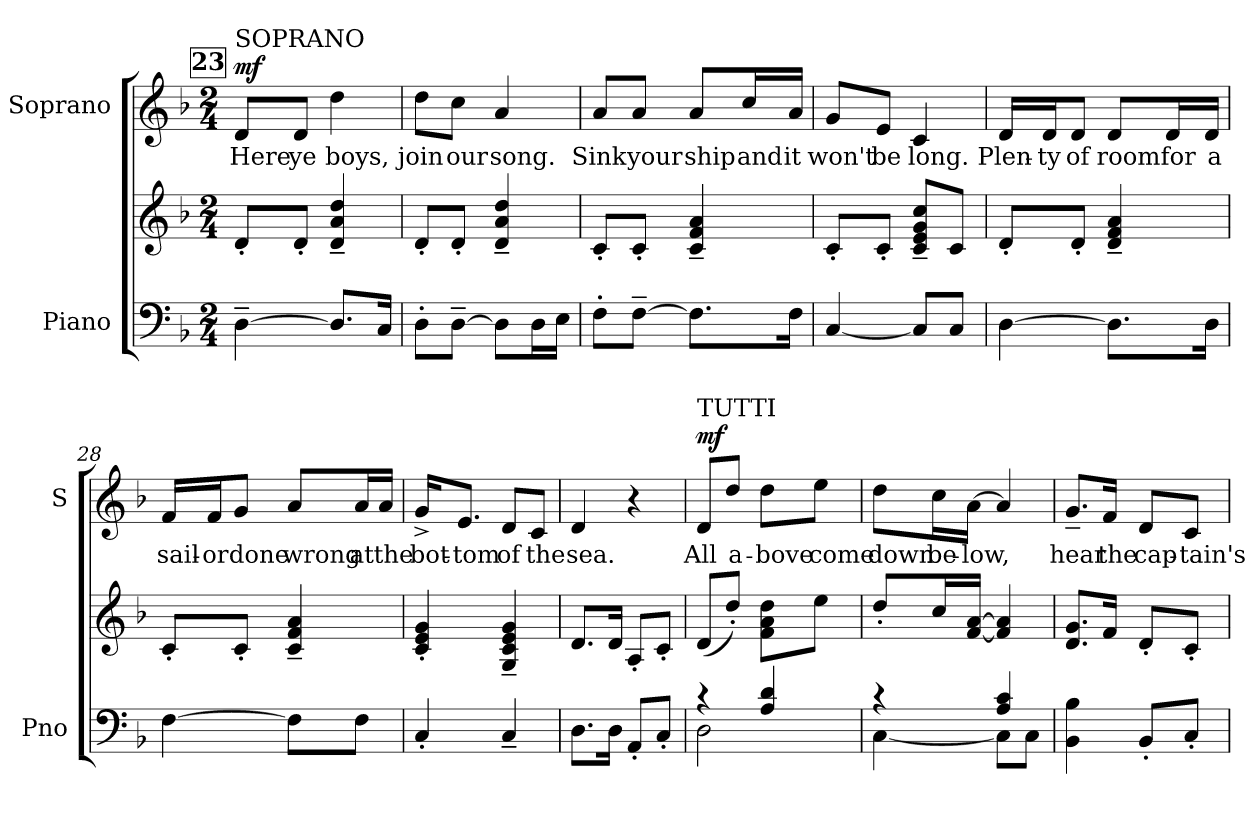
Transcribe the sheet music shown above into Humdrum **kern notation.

**kern	**kern	**kern	**text	**dynam
*part2	*part2	*part1	*part1	*part1
*staff3	*staff2	*staff1	*staff1	*staff1
*I"Piano	*	*I"Soprano	*	*
*I'Pno	*	*I'S	*	*
!!LO:LB:g=z
*clefF4	*clefG2	*clefG2	*	*
*k[b-]	*k[b-]	*k[b-]	*	*
*d:	*d:	*d:	*	*
*M2/4	*M2/4	*M2/4	*	*
!!LO:REH:place=s1:a:B:fs=9.9:t=23
=23	=23	=23	=23	=23
!	!	!LO:TX:a:t=SOPRANO	!	!
!	!	!	!LO:LY:b	!LO:DY:a
[4D~>\	8d'</L	8d/L	Here	mf
!	!	!	!LO:LY:b	!
.	8d'</J	8d/J	ye	.
!	!	!	!LO:LY:b	!
8.D/L]	4d/~< 4a/~< 4dd/~<	4dd\	boys,	.
16C/Jk	.	.	.	.
=24	=24	=24	=24	=24
!	!	!	!LO:LY:b	!
8D'>\L	8d'</L	8dd\L	join	.
!	!	!	!LO:LY:b	!
[8D~>\J	8d'</J	8cc\J	our	.
!	!	!	!LO:LY:b	!
8D\L]	4d/~< 4a/~< 4dd/~<	4a/	song.	.
16D\L	.	.	.	.
16E\JJ	.	.	.	.
=25	=25	=25	=25	=25
!	!	!	!LO:LY:b	!
8F'>\L	8c'</L	8a/L	Sink	.
!	!	!	!LO:LY:b	!
[8F~>\J	8c'</J	8a/J	your	.
!	!	!	!LO:LY:b	!
8.F\L]	4c/~< 4f/~< 4a/~<	8a/L	ship	.
!	!	!	!LO:LY:b	!
.	.	16cc/L	and	.
!	!	!	!LO:LY:b	!
16F\Jk	.	16a/JJ	it	.
=26	=26	=26	=26	=26
!	!	!	!LO:LY:b	!
[4C/	8c'</L	8g/L	won't	.
!	!	!	!LO:LY:b	!
.	8c'</J	8e/J	be	.
!	!	!	!LO:LY:b	!
8C/L]	8c/~< 8e/~< 8g/~< 8cc/~<L	4c/	long.	.
8C/J	8c/J	.	.	.
!!LO:LB:g=z
=27	=27	=27	=27	=27
!	!	!	!LO:LY:b	!
[4D\	8d'</L	16d/LL	Plen-	.
!	!	!	!LO:LY:b	!
.	.	16d/J	-ty	.
!	!	!	!LO:LY:b	!
.	8d'</J	8d/J	of	.
!	!	!	!LO:LY:b	!
8.D\L]	4d/~< 4f/~< 4a/~<	8d/L	room	.
!	!	!	!LO:LY:b	!
.	.	16d/L	for	.
!	!	!	!LO:LY:b	!
16D\Jk	.	16d/JJ	a	.
=28	=28	=28	=28	=28
!	!	!	!LO:LY:b	!
[4F\	8c'</L	16f/LL	sail-	.
!	!	!	!LO:LY:b	!
.	.	16f/J	-or	.
!	!	!	!LO:LY:b	!
.	8c'</J	8g/J	done	.
!	!	!	!LO:LY:b	!
8F\L]	4c/~< 4f/~< 4a/~<	8a/L	wrong	.
!	!	!	!LO:LY:b	!
8F\J	.	16a/L	at	.
!	!	!	!LO:LY:b	!
.	.	16a/JJ	the	.
=29	=29	=29	=29	=29
!	!	!	!LO:LY:b	!
4C'</	4c/'< 4e/'< 4g/'<	16g^>/KL	bot-	.
!	!	!	!LO:LY:b	!
.	.	8.e/J	-tom	.
!	!	!	!LO:LY:b	!
4C~</	4G/~< 4c/~< 4e/~< 4g/~<	8d/L	of	.
!	!	!	!LO:LY:b	!
.	.	8c/J	the	.
=30	=30	=30	=30	=30
!	!	!	!LO:LY:b	!
8.D\L	8.d/L	4d/	sea.	.
16D\Jk	16d/Jk	.	.	.
8AA'</L	8A'</L	4r	.	.
8C'</J	8c'</J	.	.	.
!!LO:LB:g=z
=31	=31	=31	=31	=31
*^	*	*	*	*
!	!	!	!LO:TX:a:t=TUTTI	!	!
!	!	!	!	!LO:LY:b	!LO:DY:a
4rc	2D\	(<8d/L	8d/L	All	mf
!	!	!	!	!LO:LY:b	!
.	.	8dd'</J)	8dd/J	a-	.
!	!	!	!	!LO:LY:b	!
4A/ 4d/	.	8f\ 8a\ 8dd\L	8dd\L	-bove	.
!	!	!	!	!LO:LY:b	!
.	.	8ee\J	8ee\J	come	.
=32	=32	=32	=32	=32	=32
!	!	!	!	!LO:LY:b	!
4rc	[<4C\	8dd'</L	8dd\L	down	.
!	!	!	!	!LO:LY:b	!
.	.	16cc/L	16cc\L	be-	.
!	!	!	!	!LO:LY:b	!
.	.	[16f/ [16a/JJ	[16a\JJ	-low,	.
4A/ 4c/	8C\L]	4f/] 4a/]	4a/]	.	.
.	8C\J	.	.	.	.
*v	*v	*	*	*	*
=33	=33	=33	=33	=33
*^	*	*	*	*
!	!	!	!	!LO:LY:b	!
*v	*v	*	*	*	*
4BB-\ 4B-\	8.d/ 8.g/L	8.g~>/L	hear	.
!	!	!	!LO:LY:b	!
.	16f/Jk	16f/Jk	the	.
!	!	!	!LO:LY:b	!
8BB-'</L	8d'</L	8d/L	cap-	.
!	!	!	!LO:LY:b	!
8C'</J	8c'</J	8c/J	-tain's	.
=	=	=	=	=
*-	*-	*-	*-	*-
